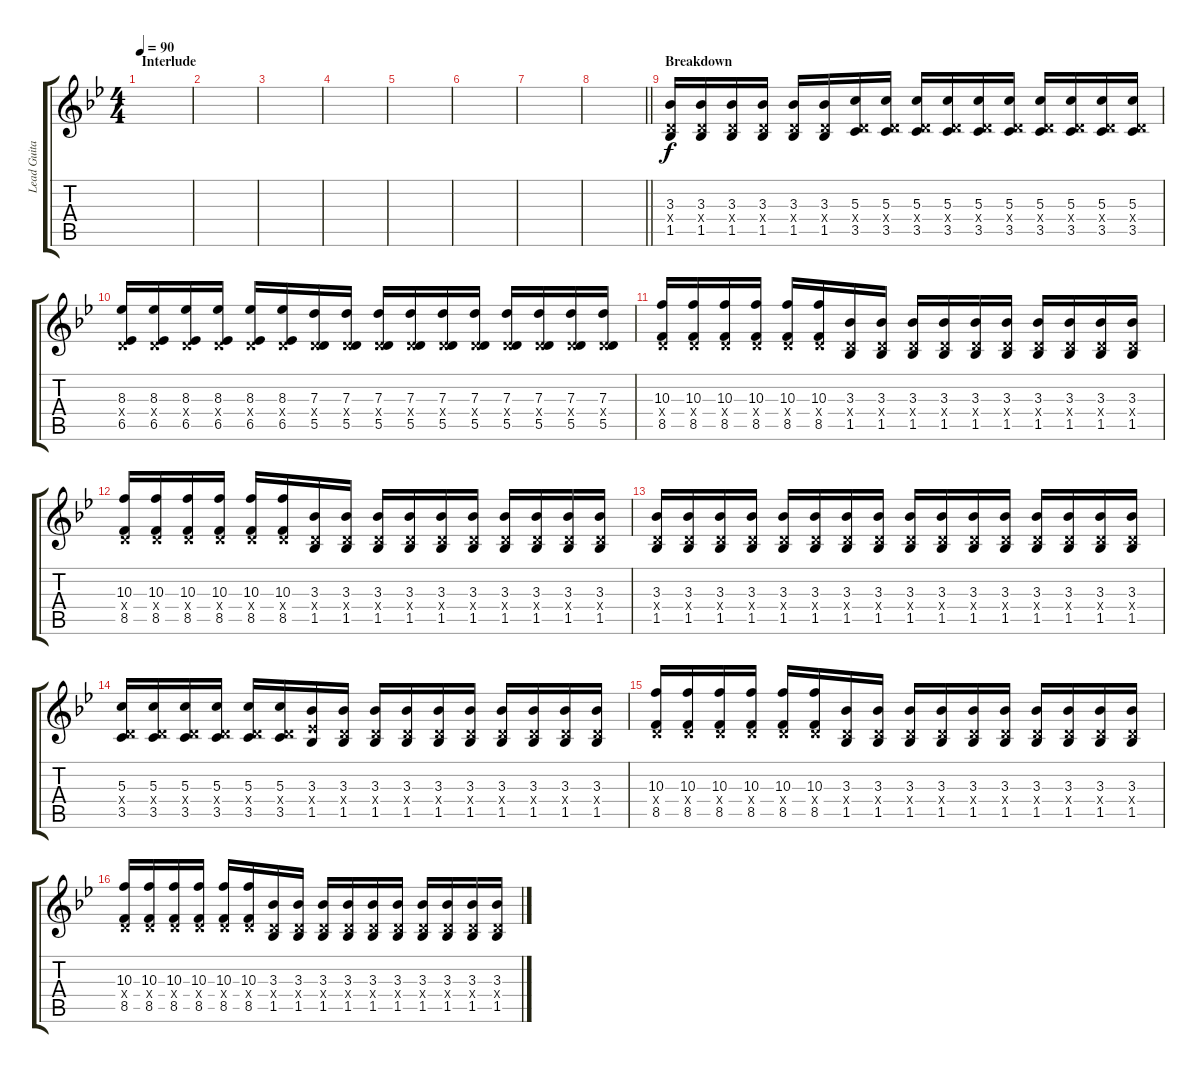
\track ("Lead Guitar" "Lead Guita") {instrument acousticguitarsteel}
\staff {score tabs}
\tuning (E4 B3 G3 D3 A2 D2) {hide}
\ts (4 4)
\section ("" "Interlude")
\tempo 90
\clef g2
\ks bb
|
|
|
|
|
|
|
\barLineRight lightlight
|
\section ("" "Breakdown")
(3.3 0.4{x} 1.5).16 (3.3 0.4{x} 1.5).16 (3.3 0.4{x} 1.5).16 (3.3 0.4{x} 1.5).16 (3.3 0.4{x} 1.5).16 (3.3 0.4{x} 1.5).16 (5.3 0.4{x} 3.5).16 (5.3 0.4{x} 3.5).16 (5.3 0.4{x} 3.5).16 (5.3 0.4{x} 3.5).16 (5.3 0.4{x} 3.5).16 (5.3 0.4{x} 3.5).16 (5.3 0.4{x} 3.5).16 (5.3 0.4{x} 3.5).16 (5.3 0.4{x} 3.5).16 (5.3 0.4{x} 3.5).16 |
(8.3 0.4{x} 6.5).16 (8.3 0.4{x} 6.5).16 (8.3 0.4{x} 6.5).16 (8.3 0.4{x} 6.5).16 (8.3 0.4{x} 6.5).16 (8.3 0.4{x} 6.5).16 (7.3 0.4{x} 5.5).16 (7.3 0.4{x} 5.5).16 (7.3 0.4{x} 5.5).16 (7.3 0.4{x} 5.5).16 (7.3 0.4{x} 5.5).16 (7.3 0.4{x} 5.5).16 (7.3 0.4{x} 5.5).16 (7.3 0.4{x} 5.5).16 (7.3 0.4{x} 5.5).16 (7.3 0.4{x} 5.5).16 |
(10.3 0.4{x} 8.5).16 (10.3 0.4{x} 8.5).16 (10.3 0.4{x} 8.5).16 (10.3 0.4{x} 8.5).16 (10.3 0.4{x} 8.5).16 (10.3 0.4{x} 8.5).16 (3.3 0.4{x} 1.5).16 (3.3 0.4{x} 1.5).16 (3.3 0.4{x} 1.5).16 (3.3 0.4{x} 1.5).16 (3.3 0.4{x} 1.5).16 (3.3 0.4{x} 1.5).16 (3.3 0.4{x} 1.5).16 (3.3 0.4{x} 1.5).16 (3.3 0.4{x} 1.5).16 (3.3 0.4{x} 1.5).16 |
(10.3 0.4{x} 8.5).16 (10.3 0.4{x} 8.5).16 (10.3 0.4{x} 8.5).16 (10.3 0.4{x} 8.5).16 (10.3 0.4{x} 8.5).16 (10.3 0.4{x} 8.5).16 (3.3 0.4{x} 1.5).16 (3.3 0.4{x} 1.5).16 (3.3 0.4{x} 1.5).16 (3.3 0.4{x} 1.5).16 (3.3 0.4{x} 1.5).16 (3.3 0.4{x} 1.5).16 (3.3 0.4{x} 1.5).16 (3.3 0.4{x} 1.5).16 (3.3 0.4{x} 1.5).16 (3.3 0.4{x} 1.5).16 |
(3.3 0.4{x} 1.5).16 (3.3 0.4{x} 1.5).16 (3.3 0.4{x} 1.5).16 (3.3 0.4{x} 1.5).16 (3.3 0.4{x} 1.5).16 (3.3 0.4{x} 1.5).16 (3.3 0.4{x} 1.5).16 (3.3 0.4{x} 1.5).16 (3.3 0.4{x} 1.5).16 (3.3 0.4{x} 1.5).16 (3.3 0.4{x} 1.5).16 (3.3 0.4{x} 1.5).16 (3.3 0.4{x} 1.5).16 (3.3 0.4{x} 1.5).16 (3.3 0.4{x} 1.5).16 (3.3 0.4{x} 1.5).16 |
(5.3 0.4{x} 3.5).16 (5.3 0.4{x} 3.5).16 (5.3 0.4{x} 3.5).16 (5.3 0.4{x} 3.5).16 (5.3 0.4{x} 3.5).16 (5.3 0.4{x} 3.5).16 (3.3 1.4{x} 1.5).16 (3.3 0.4{x} 1.5).16 (3.3 0.4{x} 1.5).16 (3.3 0.4{x} 1.5).16 (3.3 0.4{x} 1.5).16 (3.3 0.4{x} 1.5).16 (3.3 0.4{x} 1.5).16 (3.3 0.4{x} 1.5).16 (3.3 0.4{x} 1.5).16 (3.3 0.4{x} 1.5).16 |
(10.3 0.4{x} 8.5).16 (10.3 0.4{x} 8.5).16 (10.3 0.4{x} 8.5).16 (10.3 0.4{x} 8.5).16 (10.3 0.4{x} 8.5).16 (10.3 0.4{x} 8.5).16 (3.3 0.4{x} 1.5).16 (3.3 0.4{x} 1.5).16 (3.3 0.4{x} 1.5).16 (3.3 0.4{x} 1.5).16 (3.3 0.4{x} 1.5).16 (3.3 0.4{x} 1.5).16 (3.3 0.4{x} 1.5).16 (3.3 0.4{x} 1.5).16 (3.3 0.4{x} 1.5).16 (3.3 0.4{x} 1.5).16 |
(10.3 0.4{x} 8.5).16 (10.3 0.4{x} 8.5).16 (10.3 0.4{x} 8.5).16 (10.3 0.4{x} 8.5).16 (10.3 0.4{x} 8.5).16 (10.3 0.4{x} 8.5).16 (3.3 0.4{x} 1.5).16 (3.3 0.4{x} 1.5).16 (3.3 0.4{x} 1.5).16 (3.3 0.4{x} 1.5).16 (3.3 0.4{x} 1.5).16 (3.3 0.4{x} 1.5).16 (3.3 0.4{x} 1.5).16 (3.3 0.4{x} 1.5).16 (3.3 0.4{x} 1.5).16 (3.3 0.4{x} 1.5).16
